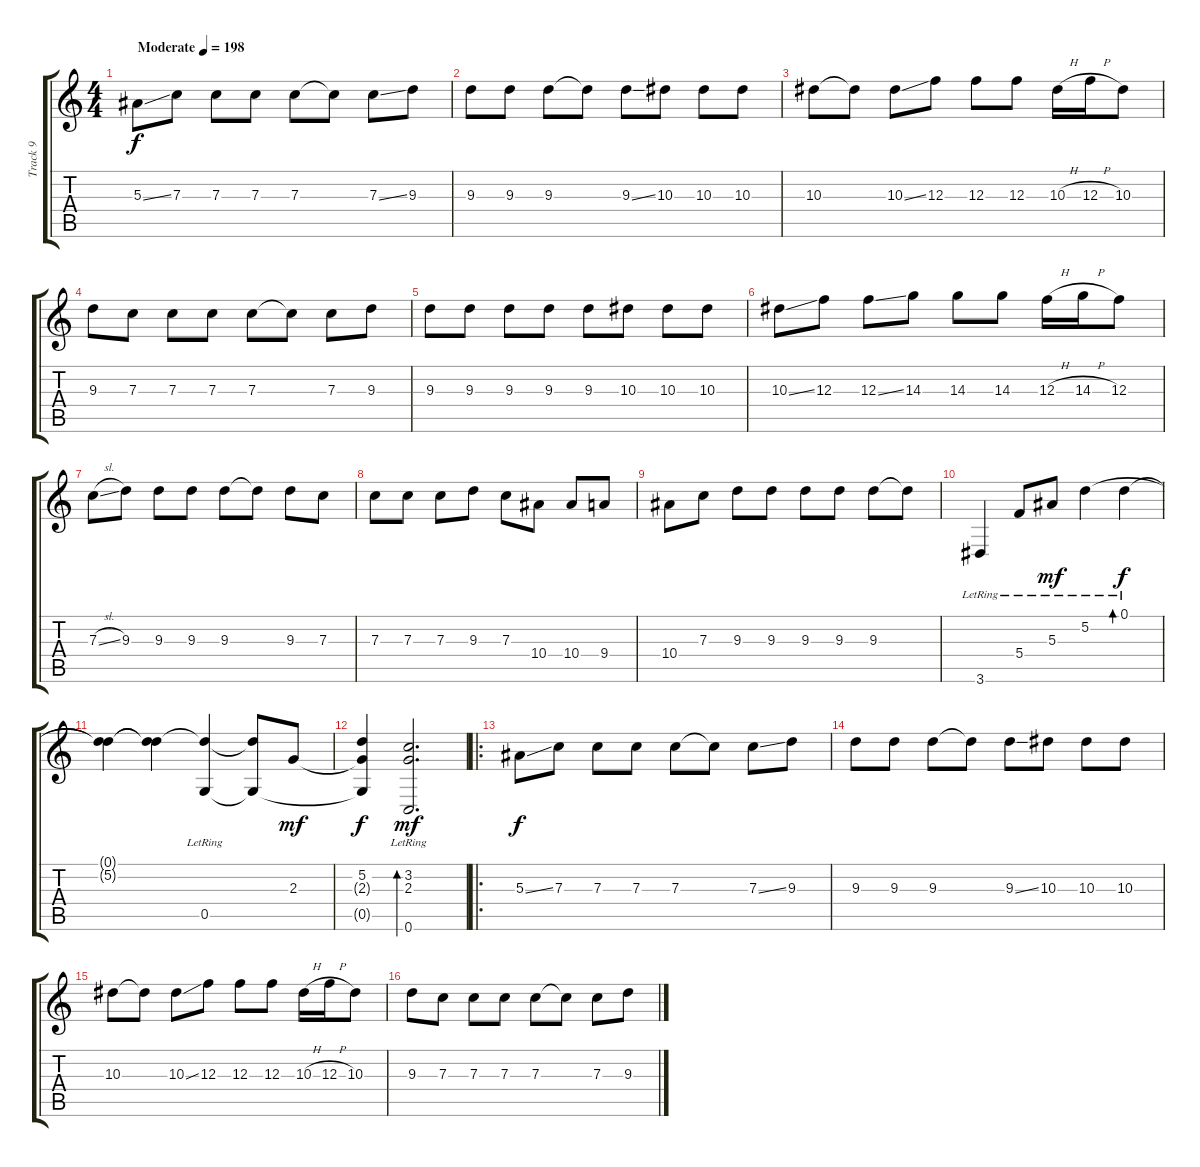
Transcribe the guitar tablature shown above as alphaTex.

\track ("Track 9" "Track 9") {instrument acousticguitarsteel}
\staff {score tabs}
\tuning (D4 A3 F3 C3 G2 C2) {hide}
\ts (4 4)
\tempo (198 "Moderate")
\clef g2
\ks c
5.3{ss}.8{dy f volume 3 instrument acousticguitarsteel} 7.3.8 7.3.8 7.3.8 7.3.8 7.3{t}.8 7.3{ss}.8 9.3.8 |
9.3.8 9.3.8 9.3.8 9.3{t}.8 9.3{ss}.8 10.3.8 10.3.8 10.3.8 |
10.3.8 10.3{t}.8 10.3{ss}.8 12.3.8 12.3.8 12.3.8 10.3{h}.16 12.3{h}.16 10.3.8 |
9.3.8 7.3.8 7.3.8 7.3.8 7.3.8 7.3{t}.8 7.3.8 9.3.8 |
9.3.8 9.3.8 9.3.8 9.3.8 9.3.8 10.3.8 10.3.8 10.3.8 |
10.3{ss}.8{volume 6} 12.3.8 12.3{ss}.8 14.3.8 14.3.8 14.3.8 12.3{h}.16 14.3{h}.16 12.3.8 |
7.3{sl}.8 9.3.8 9.3.8 9.3.8 9.3.8 9.3{t}.8 9.3.8 7.3.8 |
7.3.8 7.3.8 7.3.8 9.3.8 7.3.8 10.4.8 10.4.8 9.4.8 |
10.4.8 7.3.8 9.3.8 9.3.8 9.3.8 9.3.8 9.3.8 9.3{t}.8 |
3.6{lr}.4{volume 11} 5.4{lr}.8 5.3{lr}.8{dy mf} 5.2{lr}.4 0.1{lr}.4{bd 240 dy f} |
(0.1{t} 5.2{t}).4 (0.1{t} 5.2{t}).4 (0.1{t} 0.5{lr}).4 (0.1{t} 0.5{t}).8 2.3.8{dy mf} |
(5.2 2.3{t} 0.5{t}).4{dy f} (3.2{lr} 2.3 0.6).2{d bd 240 dy mf} |
\ro
5.3{ss}.8{dy f volume 14} 7.3.8 7.3.8 7.3.8 7.3.8 7.3{t}.8 7.3{ss}.8 9.3.8 |
9.3.8 9.3.8 9.3.8 9.3{t}.8 9.3{ss}.8 10.3.8 10.3.8 10.3.8 |
10.3.8 10.3{t}.8 10.3{ss}.8 12.3.8 12.3.8 12.3.8 10.3{h}.16 12.3{h}.16 10.3.8 |
9.3.8 7.3.8 7.3.8 7.3.8 7.3.8 7.3{t}.8 7.3.8 9.3.8
